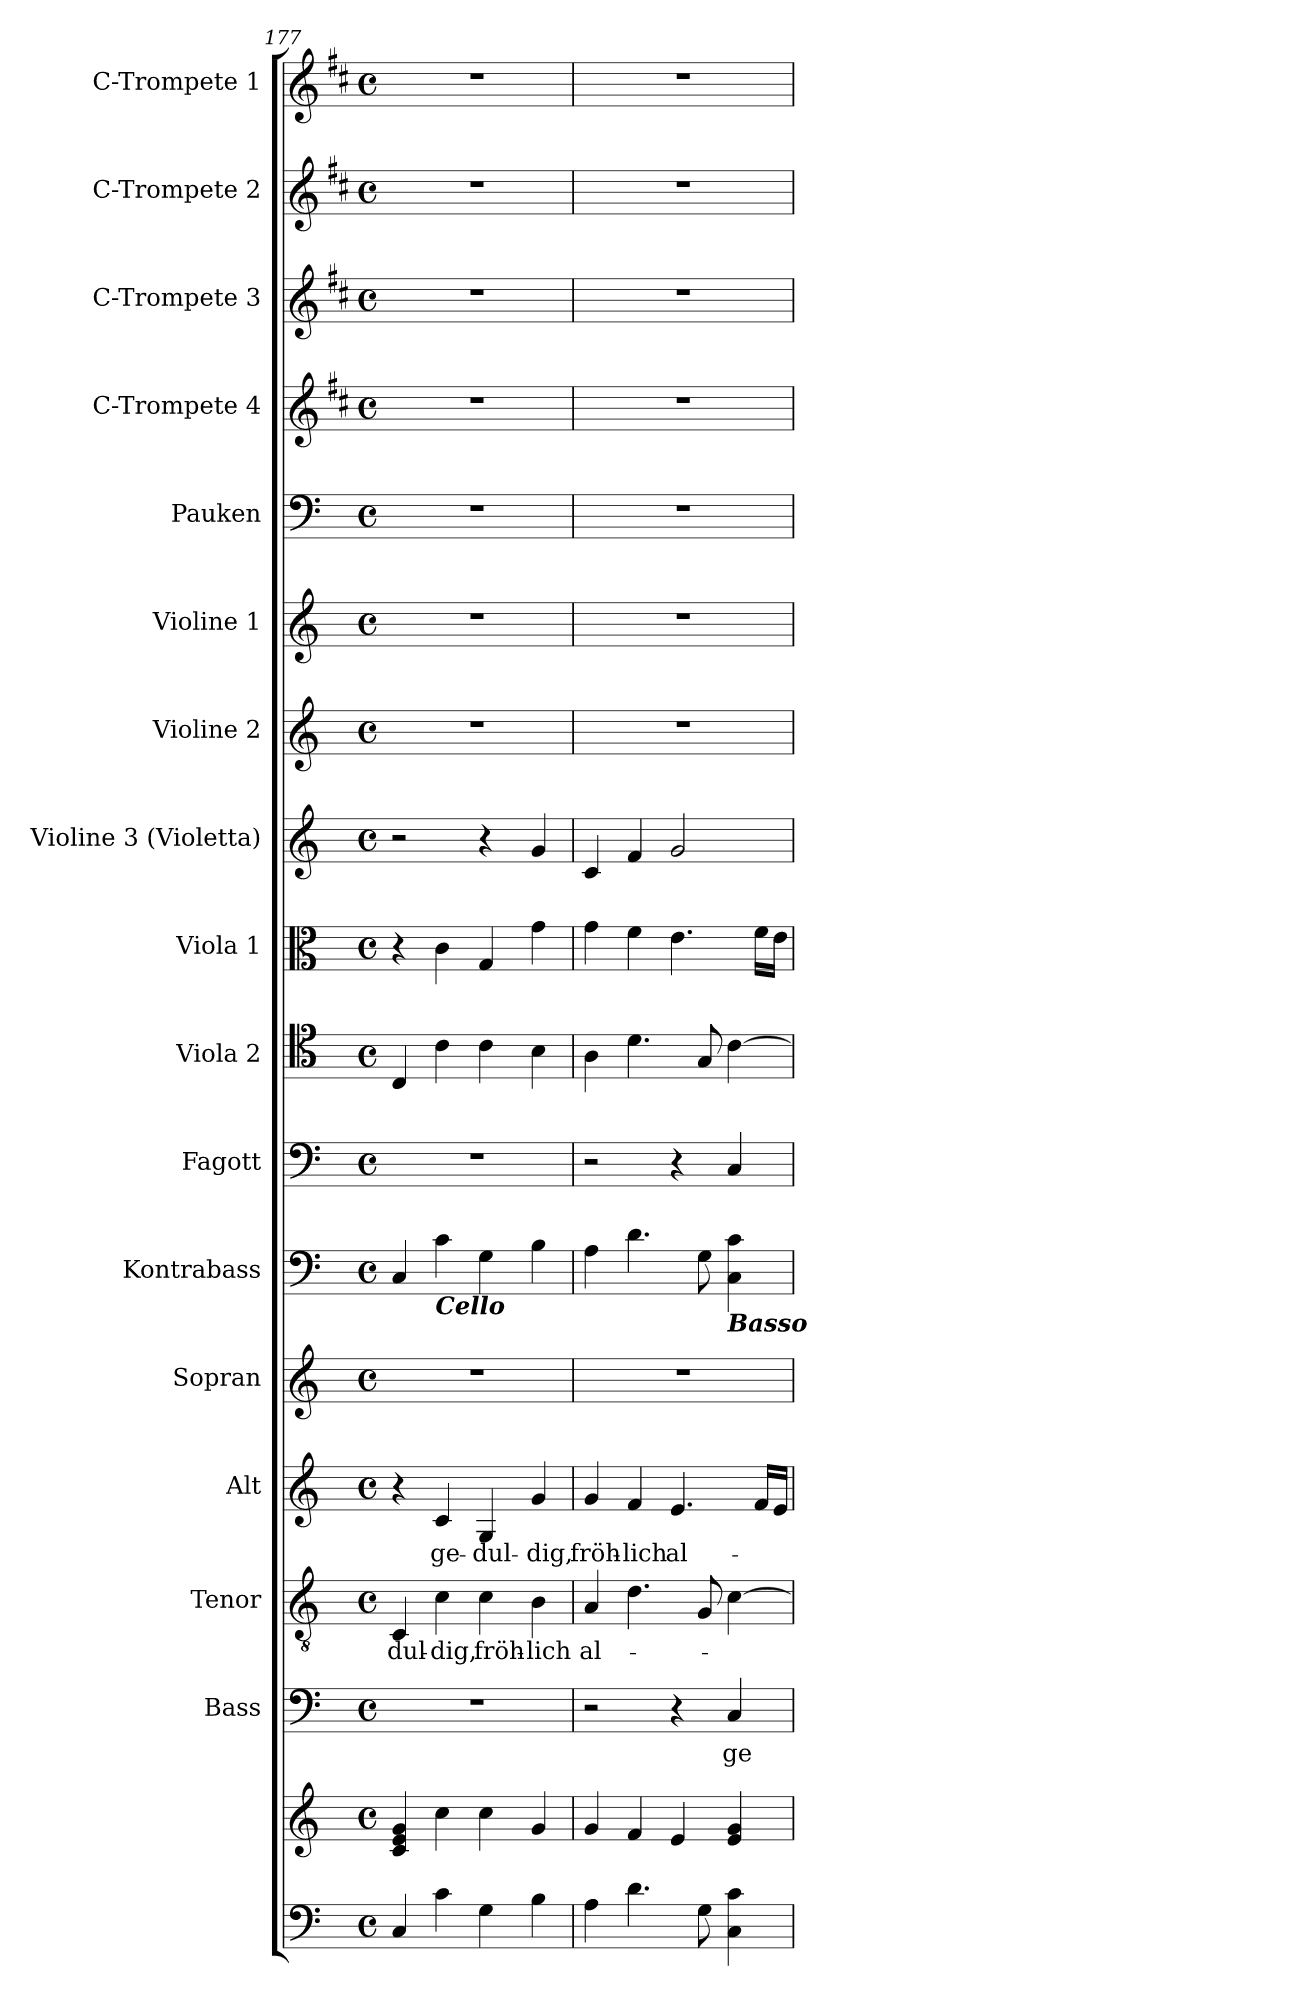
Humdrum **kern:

**kern	**kern	**kern	**text	**kern	**text	**kern	**text	**kern	**kern	**kern	**kern	**kern	**kern	**kern	**kern	**kern	**kern	**kern	**kern	**kern
*part17	*part17	*part16	*part16	*part15	*part15	*part14	*part14	*part13	*part12	*part11	*part10	*part9	*part8	*part7	*part6	*part5	*part4	*part3	*part2	*part1
*staff18	*staff17	*staff16	*staff16	*staff15	*staff15	*staff14	*staff14	*staff13	*staff12	*staff11	*staff10	*staff9	*staff8	*staff7	*staff6	*staff5	*staff4	*staff3	*staff2	*staff1
*	*	*I"Bass	*	*I"Tenor	*	*I"Alt	*	*I"Sopran	*I"Kontrabass	*I"Fagott	*I"Viola 2	*I"Viola 1	*I"Violine 3 (Violetta)	*I"Violine 2	*I"Violine 1	*I"Pauken	*I"C-Trompete 4	*I"C-Trompete 3	*I"C-Trompete 2	*I"C-Trompete 1
*	*	*I'B.	*	*I'T.	*	*I'A.	*	*I'S.	*I'Kb.	*I'Fg.	*I'Vla. 2	*I'Vla. 1	*I'Vl. 3	*I'Vl. 2	*I'Vl. 1	*I'Pk.	*I'C Trp. 4	*I'C Trp. 3	*I'C Trp. 2	*I'C Trp. 1
*clefF4	*clefG2	*clefF4	*	*clefGv2	*	*clefG2	*	*clefG2	*clefF4	*clefF4	*clefC4	*clefC3	*clefG2	*clefG2	*clefG2	*clefF4	*clefG2	*clefG2	*clefG2	*clefG2
*	*	*	*	*	*	*	*	*	*ITrd7c12	*	*	*	*	*	*	*	*ITrd1c2	*ITrd1c2	*ITrd1c2	*ITrd1c2
*k[]	*k[]	*k[]	*	*k[]	*	*k[]	*	*k[]	*k[]	*k[]	*k[]	*k[]	*k[]	*k[]	*k[]	*k[]	*k[]	*k[]	*k[]	*k[]
*C:	*C:	*C:	*	*C:	*	*C:	*	*C:	*C:	*C:	*C:	*C:	*C:	*C:	*C:	*C:	*C:	*C:	*C:	*C:
*M4/4	*M4/4	*M4/4	*	*M4/4	*	*M4/4	*	*M4/4	*M4/4	*M4/4	*M4/4	*M4/4	*M4/4	*M4/4	*M4/4	*M4/4	*M4/4	*M4/4	*M4/4	*M4/4
*met(c)	*met(c)	*met(c)	*	*met(c)	*	*met(c)	*	*met(c)	*met(c)	*met(c)	*met(c)	*met(c)	*met(c)	*met(c)	*met(c)	*met(c)	*met(c)	*met(c)	*met(c)	*met(c)
=177	=177	=177	=177	=177	=177	=177	=177	=177	=177	=177	=177	=177	=177	=177	=177	=177	=177	=177	=177	=177
!	!	!	!	!	!LO:LY:b	!	!	!	!	!	!	!	!	!	!	!	!	!	!	!
4C/	4c/ 4e/ 4g/	1r	.	4C/	-dul-	4r	.	1r	4CC/	1r	4C/	4r	2r	1r	1r	1r	1r	1r	1r	1r
!	!	!	!	!	!	!	!	!	!LO:TX:b:Bi:t=Cello	!	!	!	!	!	!	!	!	!	!	!
!	!	!	!	!	!LO:LY:b	!	!LO:LY:b	!	!	!	!	!	!	!	!	!	!	!	!	!
4c\	4cc\	.	.	4c\	-dig,	4c/	ge-	.	4C\	.	4c\	4c\	.	.	.	.	.	.	.	.
!	!	!	!	!	!LO:LY:b	!	!LO:LY:b	!	!	!	!	!	!	!	!	!	!	!	!	!
4G\	4cc\	.	.	4c\	fröh-	4G/	-dul-	.	4GG\	.	4c\	4G/	4r	.	.	.	.	.	.	.
!	!	!	!	!	!LO:LY:b	!	!LO:LY:b	!	!	!	!	!	!	!	!	!	!	!	!	!
4B\	4g/	.	.	4B\	-lich	4g/	-dig,	.	4BB\	.	4B\	4g\	4g/	.	.	.	.	.	.	.
=178	=178	=178	=178	=178	=178	=178	=178	=178	=178	=178	=178	=178	=178	=178	=178	=178	=178	=178	=178	=178
!	!	!	!	!	!LO:LY:b	!	!LO:LY:b	!	!	!	!	!	!	!	!	!	!	!	!	!
4A\	4g/	2r	.	4A/	al-	4g/	fröh-	1r	4AA\	2r	4A\	4g\	4c/	1r	1r	1r	1r	1r	1r	1r
!	!	!	!	!	!	!	!LO:LY:b	!	!	!	!	!	!	!	!	!	!	!	!	!
4.d\	4f/	.	.	4.d\	.	4f/	-lich	.	4.D\	.	4.d\	4f\	4f/	.	.	.	.	.	.	.
!	!	!	!	!	!	!	!LO:LY:b	!	!	!	!	!	!	!	!	!	!	!	!	!
.	4e/	4r	.	.	.	4.e/	al-	.	.	4r	.	4.e\	2g/	.	.	.	.	.	.	.
8G\	.	.	.	8G/	.	.	.	.	8GG\	.	8G/	.	.	.	.	.	.	.	.	.
!	!	!	!	!	!	!	!	!	!LO:TX:b:Bi:t=Basso	!	!	!	!	!	!	!	!	!	!	!
!	!	!	!LO:LY:b	!	!	!	!	!	!	!	!	!	!	!	!	!	!	!	!	!
4C\ 4c\	4e/ 4g/	4C/	ge-	[4c\	.	.	.	.	4CC\ 4C\	4C/	[4c\	.	.	.	.	.	.	.	.	.
.	.	.	.	.	.	16f/LL	.	.	.	.	.	16f\LL	.	.	.	.	.	.	.	.
.	.	.	.	.	.	16e/JJ	.	.	.	.	.	16e\JJ	.	.	.	.	.	.	.	.
=	=	=	=	=	=	=	=	=	=	=	=	=	=	=	=	=	=	=	=	=
*-	*-	*-	*-	*-	*-	*-	*-	*-	*-	*-	*-	*-	*-	*-	*-	*-	*-	*-	*-	*-
